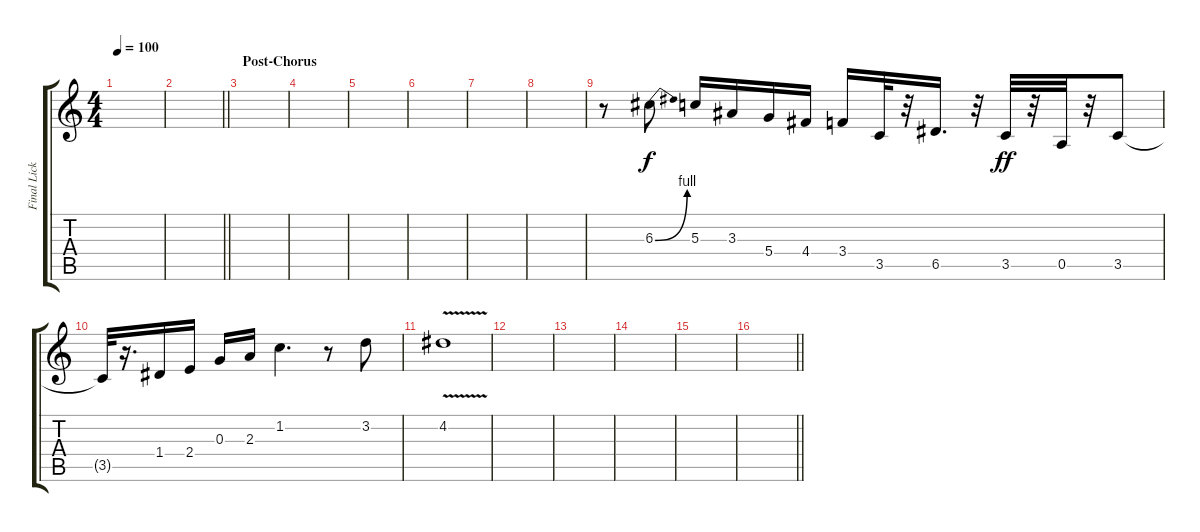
\track ("Final Lick (Peter Frampton)" "Final Lick") {instrument overdrivenguitar}
\staff {score tabs}
\tuning (E4 B3 G3 D3 A2 E2) {hide}
\ts (4 4)
\tempo 100
\clef g2
\ks c
|
\barLineRight lightlight
|
\section ("" "Post-Chorus")
|
|
|
|
|
|
r.8 6.3{be (bend 0 0 60 4)}.8 5.3.16 3.3.16 5.4.16 4.4.16 3.4.16 3.5.32 r.32 6.5.16{d dy f} r.32 3.5.32{dy ff} r.32 0.5.32 r.32 3.5.8 |
3.5{t}.32 r.16{d} 1.4.16 2.4.16 0.3.16 2.3.16 1.2.4{d} r.8 3.2.8 |
4.2{v}.1 |
|
|
|
|
\barLineRight lightlight
